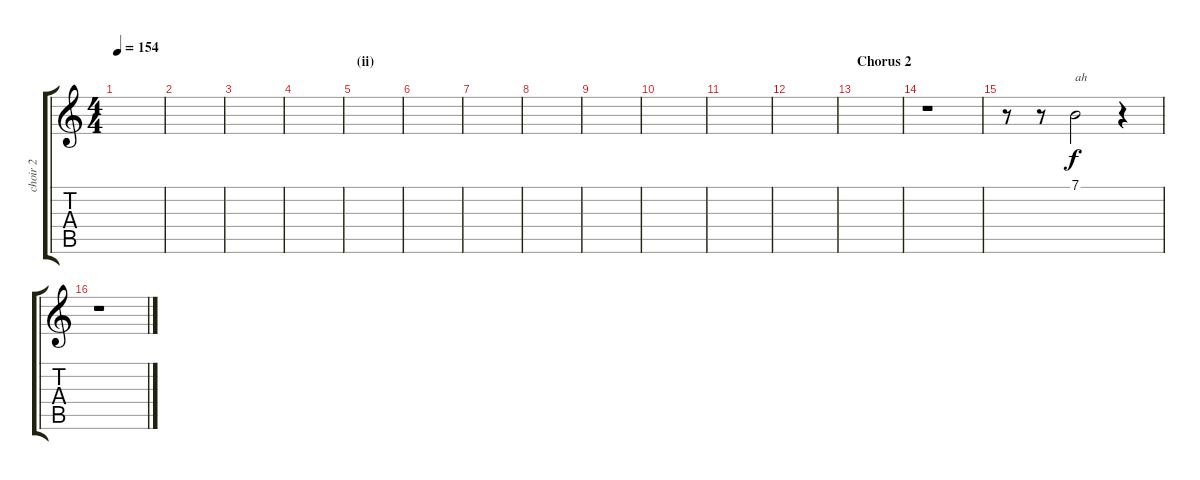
\track ("choir 2" "choir 2") {instrument choiraahs}
\staff {score tabs}
\tuning (E4 B3 G3 D3 A2 E2) {hide}
\ts (4 4)
\tempo 154
\clef g2
\ks c
|
|
|
|
\section ("" "(ii)")
|
|
|
|
|
|
|
|
\section ("" "Chorus 2")
|
r.1 |
r.8 r.8 7.1.2{txt "ah"} r.4 |
r.1
